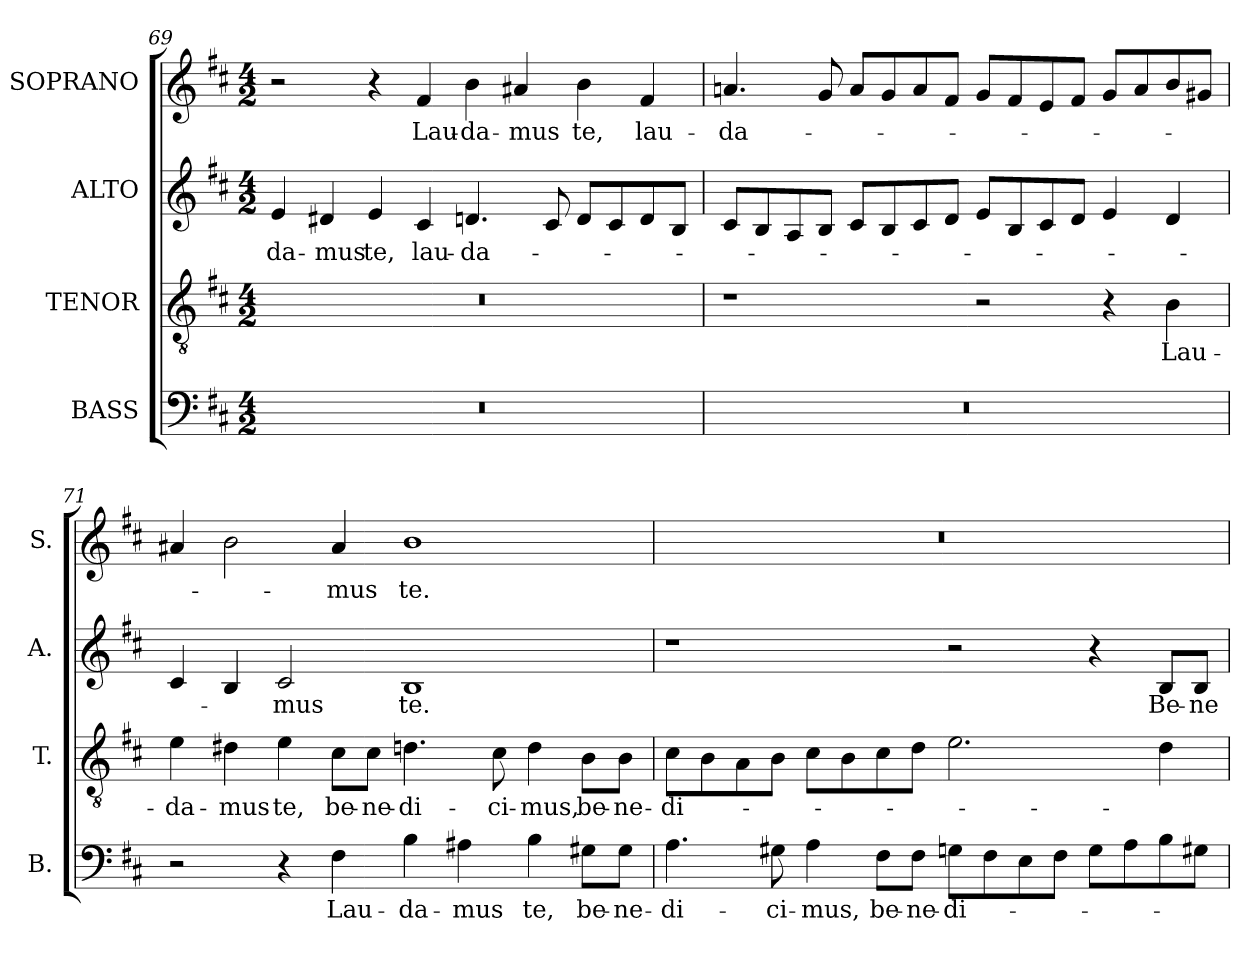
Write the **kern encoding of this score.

**kern	**text	**kern	**text	**kern	**text	**kern	**text
*part4	*part4	*part3	*part3	*part2	*part2	*part1	*part1
*staff4	*staff4	*staff3	*staff3	*staff2	*staff2	*staff1	*staff1
*I"BASS	*	*I"TENOR	*	*I"ALTO	*	*I"SOPRANO	*
*I'B.	*	*I'T.	*	*I'A.	*	*I'S.	*
!!LO:LB:g=z
*clefF4	*	*clefGv2	*	*clefG2	*	*clefG2	*
*	*	*ITrd7c12	*	*	*	*	*
*k[f#c#]	*	*k[f#c#]	*	*k[f#c#]	*	*k[f#c#]	*
*D:	*	*D:	*	*D:	*	*D:	*
*M4/2	*	*M4/2	*	*M4/2	*	*M4/2	*
=69	=69	=69	=69	=69	=69	=69	=69
!LO:N:vis=1	!	!LO:N:vis=1	!	!	!	!	!
!	!	!	!	!	!LO:LY:b:color=#000000	!	!
0r	.	0r	.	4ei/	-da-	2r	.
!	!	!	!	!	!LO:LY:b:color=#000000	!	!
.	.	.	.	4d#Xi/	-mus	.	.
!	!	!	!	!	!LO:LY:b:color=#000000	!	!
.	.	.	.	4ei/	te,	4r	.
!	!	!	!	!	!LO:LY:b:color=#000000	!	!
!	!	!	!	!	!	!	!LO:LY:b:color=#000000
.	.	.	.	4c#i/	lau-	4f#i/	Lau-
!	!	!	!	!	!LO:LY:b:color=#000000	!	!
!	!	!	!	!	!	!	!LO:LY:b:color=#000000
.	.	.	.	4.dni/	-da-	4bi\	-da-
!	!	!	!	!	!	!	!LO:LY:b:color=#000000
.	.	.	.	.	.	4a#Xi/	-mus
.	.	.	.	8c#i/	.	.	.
!	!	!	!	!	!	!	!LO:LY:b:color=#000000
.	.	.	.	8di/L	.	4bi\	te,
.	.	.	.	8c#i/	.	.	.
!	!	!	!	!	!	!	!LO:LY:b:color=#000000
.	.	.	.	8di/	.	4f#i/	lau-
.	.	.	.	8Bi/J	.	.	.
=70	=70	=70	=70	=70	=70	=70	=70
!LO:N:vis=1	!	!	!	!	!	!	!
!	!	!	!	!	!	!	!LO:LY:b:color=#000000
0r	.	1r	.	8c#i/L	.	4.ani/	-da-
.	.	.	.	8Bi/	.	.	.
.	.	.	.	8Ai/	.	.	.
.	.	.	.	8Bi/J	.	8gi/	.
.	.	.	.	8c#i/L	.	8ai/L	.
.	.	.	.	8Bi/	.	8gi/	.
.	.	.	.	8c#i/	.	8ai/	.
.	.	.	.	8di/J	.	8f#i/J	.
.	.	2r	.	8ei/L	.	8gi/L	.
.	.	.	.	8Bi/	.	8f#i/	.
.	.	.	.	8c#i/	.	8ei/	.
.	.	.	.	8di/J	.	8f#i/J	.
.	.	4r	.	4ei/	.	8gi/L	.
.	.	.	.	.	.	8ai/	.
!	!	!	!LO:LY:b:color=#000000	!	!	!	!
.	.	4BBi\	Lau-	4di/	.	8bi/	.
.	.	.	.	.	.	8g#Xi/J	.
=71	=71	=71	=71	=71	=71	=71	=71
!	!	!	!LO:LY:b:color=#000000	!	!	!	!
2r	.	4Ei\	-da-	4c#i/	.	4a#Xi/	.
!	!	!	!LO:LY:b:color=#000000	!	!	!	!
.	.	4D#Xi\	-mus	4Bi/	.	2bi\	.
!	!	!	!LO:LY:b:color=#000000	!	!	!	!
!	!	!	!	!	!LO:LY:b:color=#000000	!	!
4r	.	4Ei\	te,	2c#i/	-mus	.	.
!	!LO:LY:b:color=#000000	!	!	!	!	!	!
!	!	!	!LO:LY:b:color=#000000	!	!	!	!
!	!	!	!	!	!	!	!LO:LY:b:color=#000000
4F#i\	Lau-	8C#i\L	be-	.	.	4a#i/	-mus
!	!	!	!LO:LY:b:color=#000000	!	!	!	!
.	.	8C#i\J	-ne-	.	.	.	.
!	!LO:LY:b:color=#000000	!	!	!	!	!	!
!	!	!	!LO:LY:b:color=#000000	!	!	!	!
!	!	!	!	!	!LO:LY:b:color=#000000	!	!
!	!	!	!	!	!	!	!LO:LY:b:color=#000000
4Bi\	-da-	4.Dni\	-di-	1Bi	te.	1bi	te.
!	!LO:LY:b:color=#000000	!	!	!	!	!	!
4A#Xi\	-mus	.	.	.	.	.	.
!	!	!	!LO:LY:b:color=#000000	!	!	!	!
.	.	8C#i\	-ci-	.	.	.	.
!	!LO:LY:b:color=#000000	!	!	!	!	!	!
!	!	!	!LO:LY:b:color=#000000	!	!	!	!
4Bi\	te,	4Di\	-mus,	.	.	.	.
!	!LO:LY:b:color=#000000	!	!	!	!	!	!
!	!	!	!LO:LY:b:color=#000000	!	!	!	!
8G#Xi\L	be-	8BBi\L	be-	.	.	.	.
!	!LO:LY:b:color=#000000	!	!	!	!	!	!
!	!	!	!LO:LY:b:color=#000000	!	!	!	!
8G#i\J	-ne-	8BBi\J	-ne-	.	.	.	.
!!LO:LB:g=z
=72	=72	=72	=72	=72	=72	=72	=72
!	!LO:LY:b:color=#000000	!	!	!	!	!	!
!	!	!	!LO:LY:b:color=#000000	!	!	!LO:N:vis=1	!
4.Ai\	-di-	8C#i\L	-di-	1r	.	0r	.
.	.	8BBi\	.	.	.	.	.
.	.	8AAi\	.	.	.	.	.
!	!LO:LY:b:color=#000000	!	!	!	!	!	!
8G#Xi\	-ci-	8BBi\J	.	.	.	.	.
!	!LO:LY:b:color=#000000	!	!	!	!	!	!
4Ai\	-mus,	8C#i\L	.	.	.	.	.
.	.	8BBi\	.	.	.	.	.
!	!LO:LY:b:color=#000000	!	!	!	!	!	!
8F#i\L	be-	8C#i\	.	.	.	.	.
!	!LO:LY:b:color=#000000	!	!	!	!	!	!
8F#i\J	-ne-	8Di\J	.	.	.	.	.
!	!LO:LY:b:color=#000000	!	!	!	!	!	!
8Gni\L	-di-	2.Ei\	.	2r	.	.	.
8F#i\	.	.	.	.	.	.	.
8Ei\	.	.	.	.	.	.	.
8F#i\J	.	.	.	.	.	.	.
8Gi\L	.	.	.	4r	.	.	.
8Ai\	.	.	.	.	.	.	.
!	!	!	!	!	!LO:LY:b:color=#000000	!	!
8Bi\	.	4Di\	.	8Bi/L	Be-	.	.
!	!	!	!	!	!LO:LY:b:color=#000000	!	!
8G#Xi\J	.	.	.	8Bi/J	-ne-	.	.
=	=	=	=	=	=	=	=
*-	*-	*-	*-	*-	*-	*-	*-
